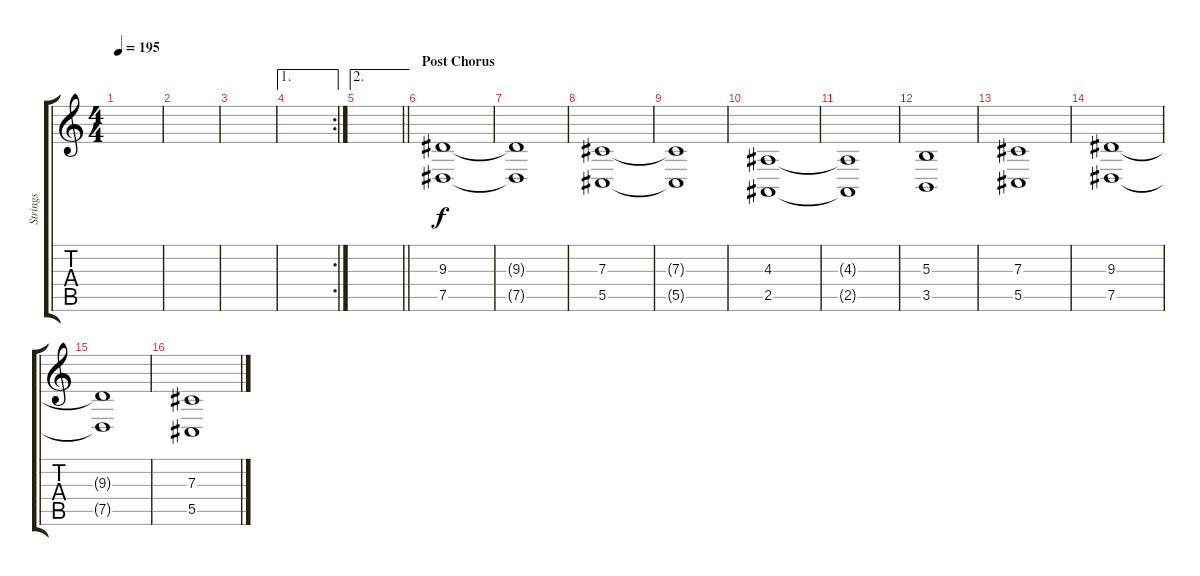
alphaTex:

\track ("Strings" "Strings") {instrument synthstrings2}
\staff {score tabs}
\tuning (Eb4 Bb3 Gb3 Db3 Ab2 Eb2) {hide}
\ts (4 4)
\tempo 195
\clef g2
\ks c
|
|
|
\ae 1
\rc 2
|
\ae 2
\barLineRight lightlight
|
\section ("" "Post Chorus")
(9.3 7.5).1 |
(9.3{t} 7.5{t}).1 |
(7.3 5.5).1 |
(7.3{t} 5.5{t}).1 |
(4.3 2.5).1 |
(4.3{t} 2.5{t}).1 |
(5.3 3.5).1 |
(7.3 5.5).1 |
(9.3 7.5).1 |
(9.3{t} 7.5{t}).1 |
(7.3 5.5).1
